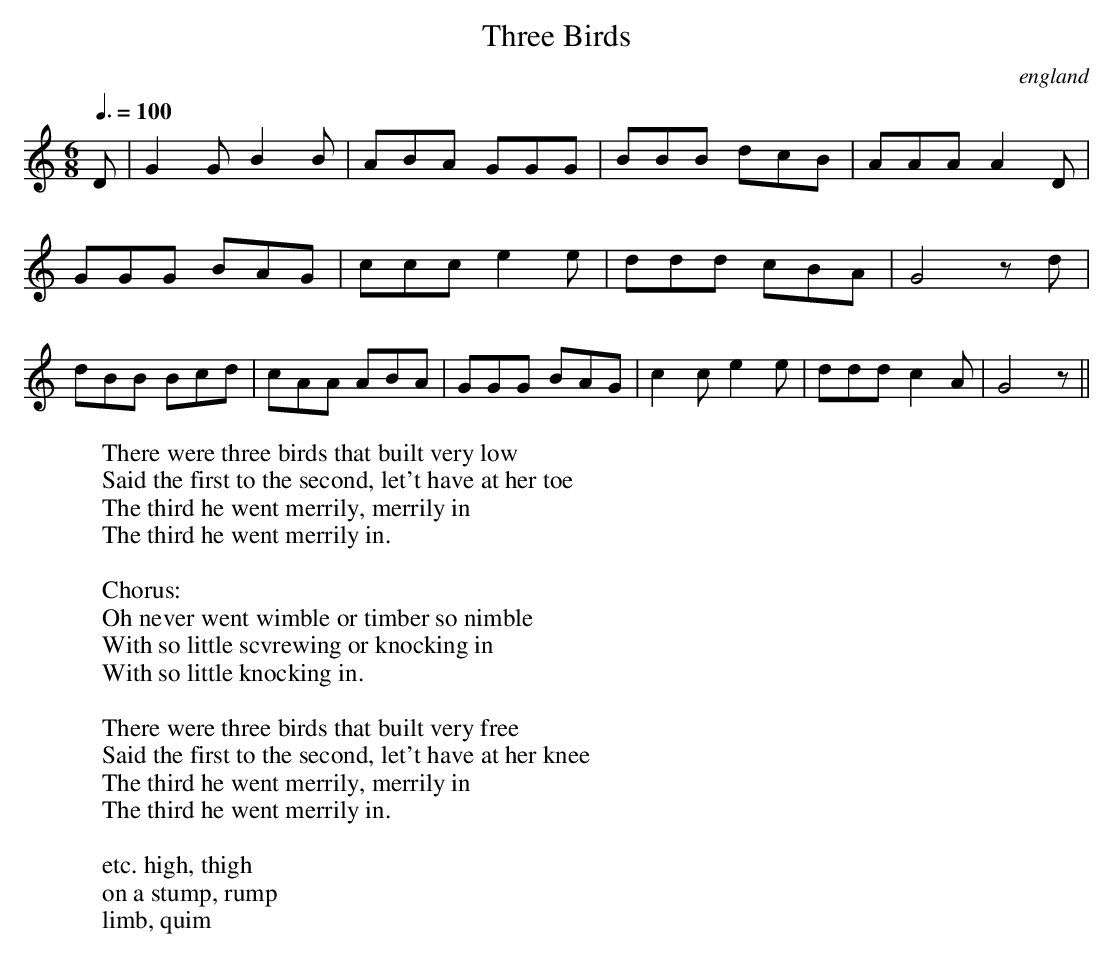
X:1
T:Three Birds
O:england
M:6/8
L:1/8
Q:3/8=100
W:There were three birds that built very low
W:Said the first to the second, let't have at her toe
W:The third he went merrily, merrily in
W:The third he went merrily in.
W:
W:  Chorus:
W:  Oh never went wimble or timber so nimble
W:  With so little scvrewing or knocking in
W:  With so little knocking in.
W:
W:There were three birds that built very free
W:Said the first to the second, let't have at her knee
W:The third he went merrily, merrily in
W:The third he went merrily in.
W:
W:etc. high, thigh
W:     on a stump, rump
W:     limb, quim
K:C
D|G2G B2B|ABA GGG|BBB dcB|AAA A2D|
GGG BAG|ccc e2e|ddd cBA|G4zd|
dBB Bcd|cAA ABA|GGG BAG|c2c e2e|ddd c2A|G4z||
